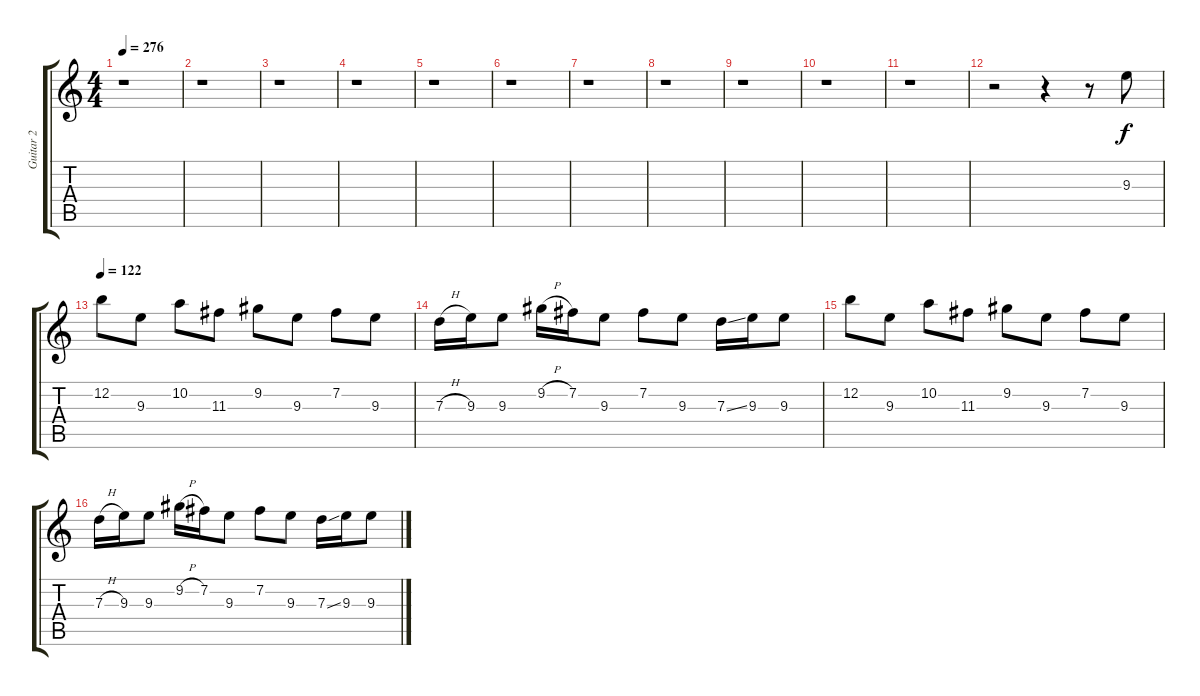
\track ("Guitar 2" "Guitar 2") {instrument overdrivenguitar}
\staff {score tabs}
\tuning (E4 B3 G3 D3 A2 E2) {hide}
\ts (4 4)
\tempo 276
\clef g2
\ks c
r.1{dy f} |
r.1 |
r.1 |
r.1 |
r.1 |
r.1 |
r.1 |
r.1 |
r.1 |
r.1 |
r.1 |
r.2 r.4 r.8 9.3.8 |
\tempo 122
12.2.8 9.3.8 10.2.8 11.3.8 9.2.8 9.3.8 7.2.8 9.3.8 |
7.3{h}.16 9.3.16 9.3.8 9.2{h}.16 7.2.16 9.3.8 7.2.8 9.3.8 7.3{ss}.16 9.3.16 9.3.8 |
12.2.8 9.3.8 10.2.8 11.3.8 9.2.8 9.3.8 7.2.8 9.3.8 |
7.3{h}.16 9.3.16 9.3.8 9.2{h}.16 7.2.16 9.3.8 7.2.8 9.3.8 7.3{ss}.16 9.3.16 9.3.8
